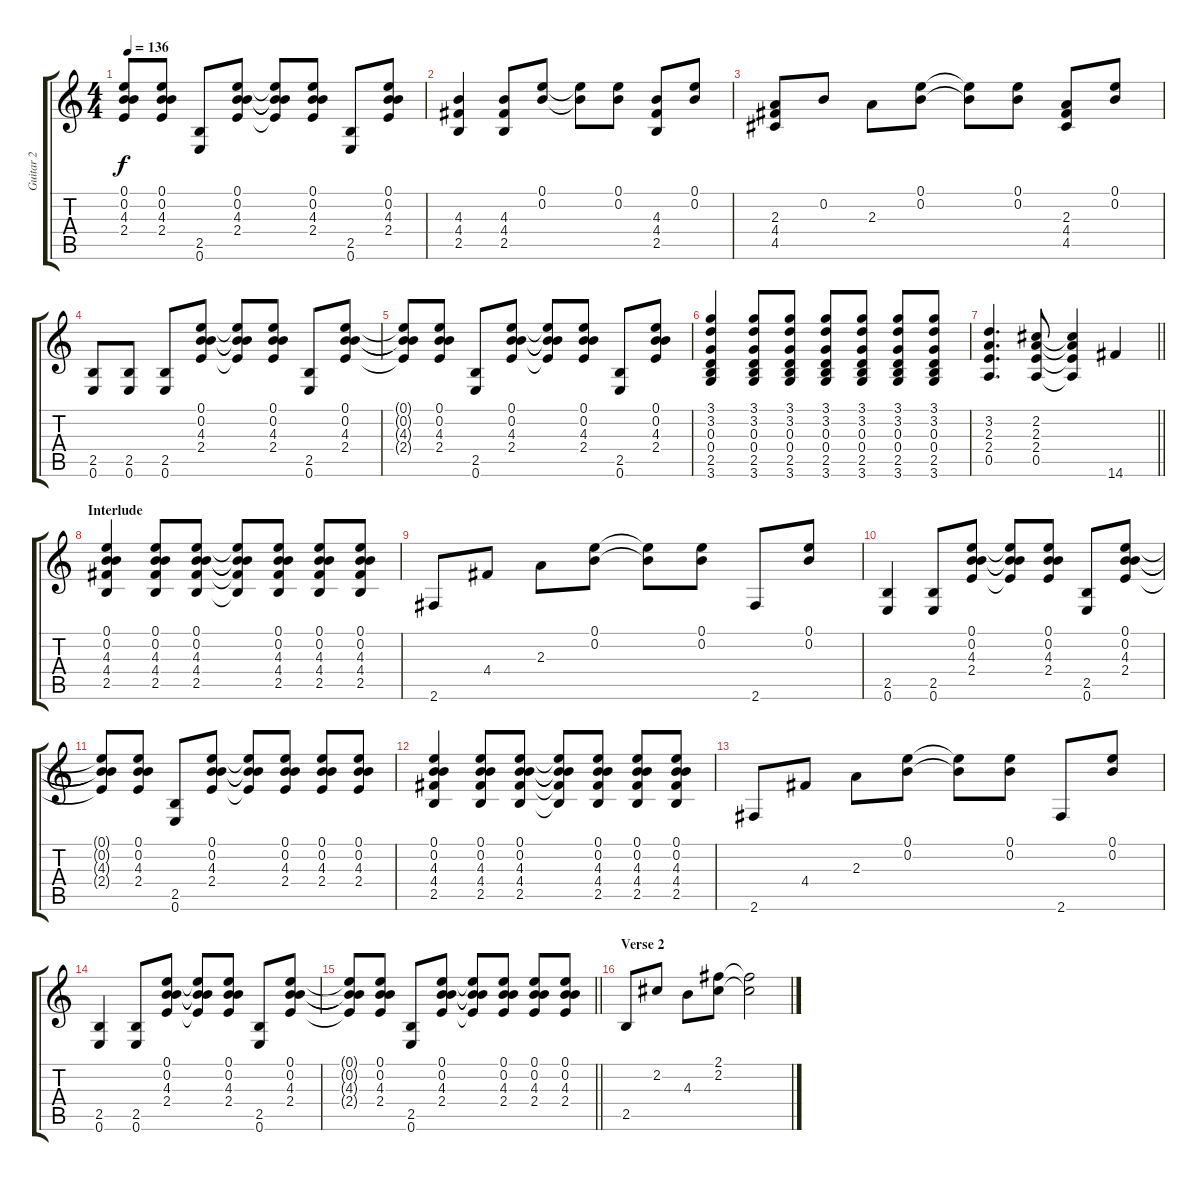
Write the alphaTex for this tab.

\track ("Guitar 2" "Guitar 2") {instrument overdrivenguitar}
\staff {score tabs}
\tuning (E4 B3 G3 D3 A2 E2) {hide}
\ts (4 4)
\tempo 136
\clef g2
\ks c
(0.1{t} 0.2{t} 4.3{t} 2.4{t}).8{dy f} (0.1 0.2 4.3 2.4).8 (2.5 0.6).8 (0.1 0.2 4.3 2.4).8 (0.1{t} 0.2{t} 4.3{t} 2.4{t}).8 (0.1 0.2 4.3 2.4).8 (2.5 0.6).8 (0.1 0.2 4.3 2.4).8 |
(4.3 4.4 2.5).4 (4.3 4.4 2.5).8 (0.1 0.2).8 (0.1{t} 0.2{t}).8 (0.1 0.2).8 (4.3 4.4 2.5).8 (0.1 0.2).8 |
(2.3 4.4 4.5).8 0.2.8 2.3.8 (0.1 0.2).8 (0.1{t} 0.2{t}).8 (0.1 0.2).8 (2.3 4.4 4.5).8 (0.1 0.2).8 |
(2.5 0.6).8 (2.5 0.6).8 (2.5 0.6).8 (0.1 0.2 4.3 2.4).8 (0.1{t} 0.2{t} 4.3{t} 2.4{t}).8 (0.1 0.2 4.3 2.4).8 (2.5 0.6).8 (0.1 0.2 4.3 2.4).8 |
(0.1{t} 0.2{t} 4.3{t} 2.4{t}).8 (0.1 0.2 4.3 2.4).8 (2.5 0.6).8 (0.1 0.2 4.3 2.4).8 (0.1{t} 0.2{t} 4.3{t} 2.4{t}).8 (0.1 0.2 4.3 2.4).8 (2.5 0.6).8 (0.1 0.2 4.3 2.4).8 |
(3.1 3.2 0.3 0.4 2.5 3.6).4 (3.1 3.2 0.3 0.4 2.5 3.6).8 (3.1 3.2 0.3 0.4 2.5 3.6).8 (3.1 3.2 0.3 0.4 2.5 3.6).8 (3.1 3.2 0.3 0.4 2.5 3.6).8 (3.1 3.2 0.3 0.4 2.5 3.6).8 (3.1 3.2 0.3 0.4 2.5 3.6).8 |
\barLineRight lightlight
(3.2 2.3 2.4 0.5).4{d} (2.2 2.3 2.4 0.5).8 (2.2{t} 2.3{t} 2.4{t} 0.5{t}).4 14.6.4 |
\section ("" "Interlude")
(0.1 0.2 4.3 4.4 2.5).4 (0.1 0.2 4.3 4.4 2.5).8 (0.1 0.2 4.3 4.4 2.5).8 (0.1{t} 0.2{t} 4.3{t} 4.4{t} 2.5{t}).8 (0.1 0.2 4.3 4.4 2.5).8 (0.1 0.2 4.3 4.4 2.5).8 (0.1 0.2 4.3 4.4 2.5).8 |
2.6.8 4.4.8 2.3.8 (0.1 0.2).8 (0.1{t} 0.2{t}).8 (0.1 0.2).8 2.6.8 (0.1 0.2).8 |
(2.5 0.6).4 (2.5 0.6).8 (0.1 0.2 4.3 2.4).8 (0.1{t} 0.2{t} 4.3{t} 2.4{t}).8 (0.1 0.2 4.3 2.4).8 (2.5 0.6).8 (0.1 0.2 4.3 2.4).8 |
(0.1{t} 0.2{t} 4.3{t} 2.4{t}).8 (0.1 0.2 4.3 2.4).8 (2.5 0.6).8 (0.1 0.2 4.3 2.4).8 (0.1{t} 0.2{t} 4.3{t} 2.4{t}).8 (0.1 0.2 4.3 2.4).8 (0.1 0.2 4.3 2.4).8 (0.1 0.2 4.3 2.4).8 |
(0.1 0.2 4.3 4.4 2.5).4 (0.1 0.2 4.3 4.4 2.5).8 (0.1 0.2 4.3 4.4 2.5).8 (0.1{t} 0.2{t} 4.3{t} 4.4{t} 2.5{t}).8 (0.1 0.2 4.3 4.4 2.5).8 (0.1 0.2 4.3 4.4 2.5).8 (0.1 0.2 4.3 4.4 2.5).8 |
2.6.8 4.4.8 2.3.8 (0.1 0.2).8 (0.1{t} 0.2{t}).8 (0.1 0.2).8 2.6.8 (0.1 0.2).8 |
(2.5 0.6).4 (2.5 0.6).8 (0.1 0.2 4.3 2.4).8 (0.1{t} 0.2{t} 4.3{t} 2.4{t}).8 (0.1 0.2 4.3 2.4).8 (2.5 0.6).8 (0.1 0.2 4.3 2.4).8 |
\barLineRight lightlight
(0.1{t} 0.2{t} 4.3{t} 2.4{t}).8 (0.1 0.2 4.3 2.4).8 (2.5 0.6).8 (0.1 0.2 4.3 2.4).8 (0.1{t} 0.2{t} 4.3{t} 2.4{t}).8 (0.1 0.2 4.3 2.4).8 (0.1 0.2 4.3 2.4).8 (0.1 0.2 4.3 2.4).8 |
\section ("" "Verse 2")
2.5.8 2.2.8 4.3.8 (2.1 2.2).8 (2.1{t} 2.2{t}).2
